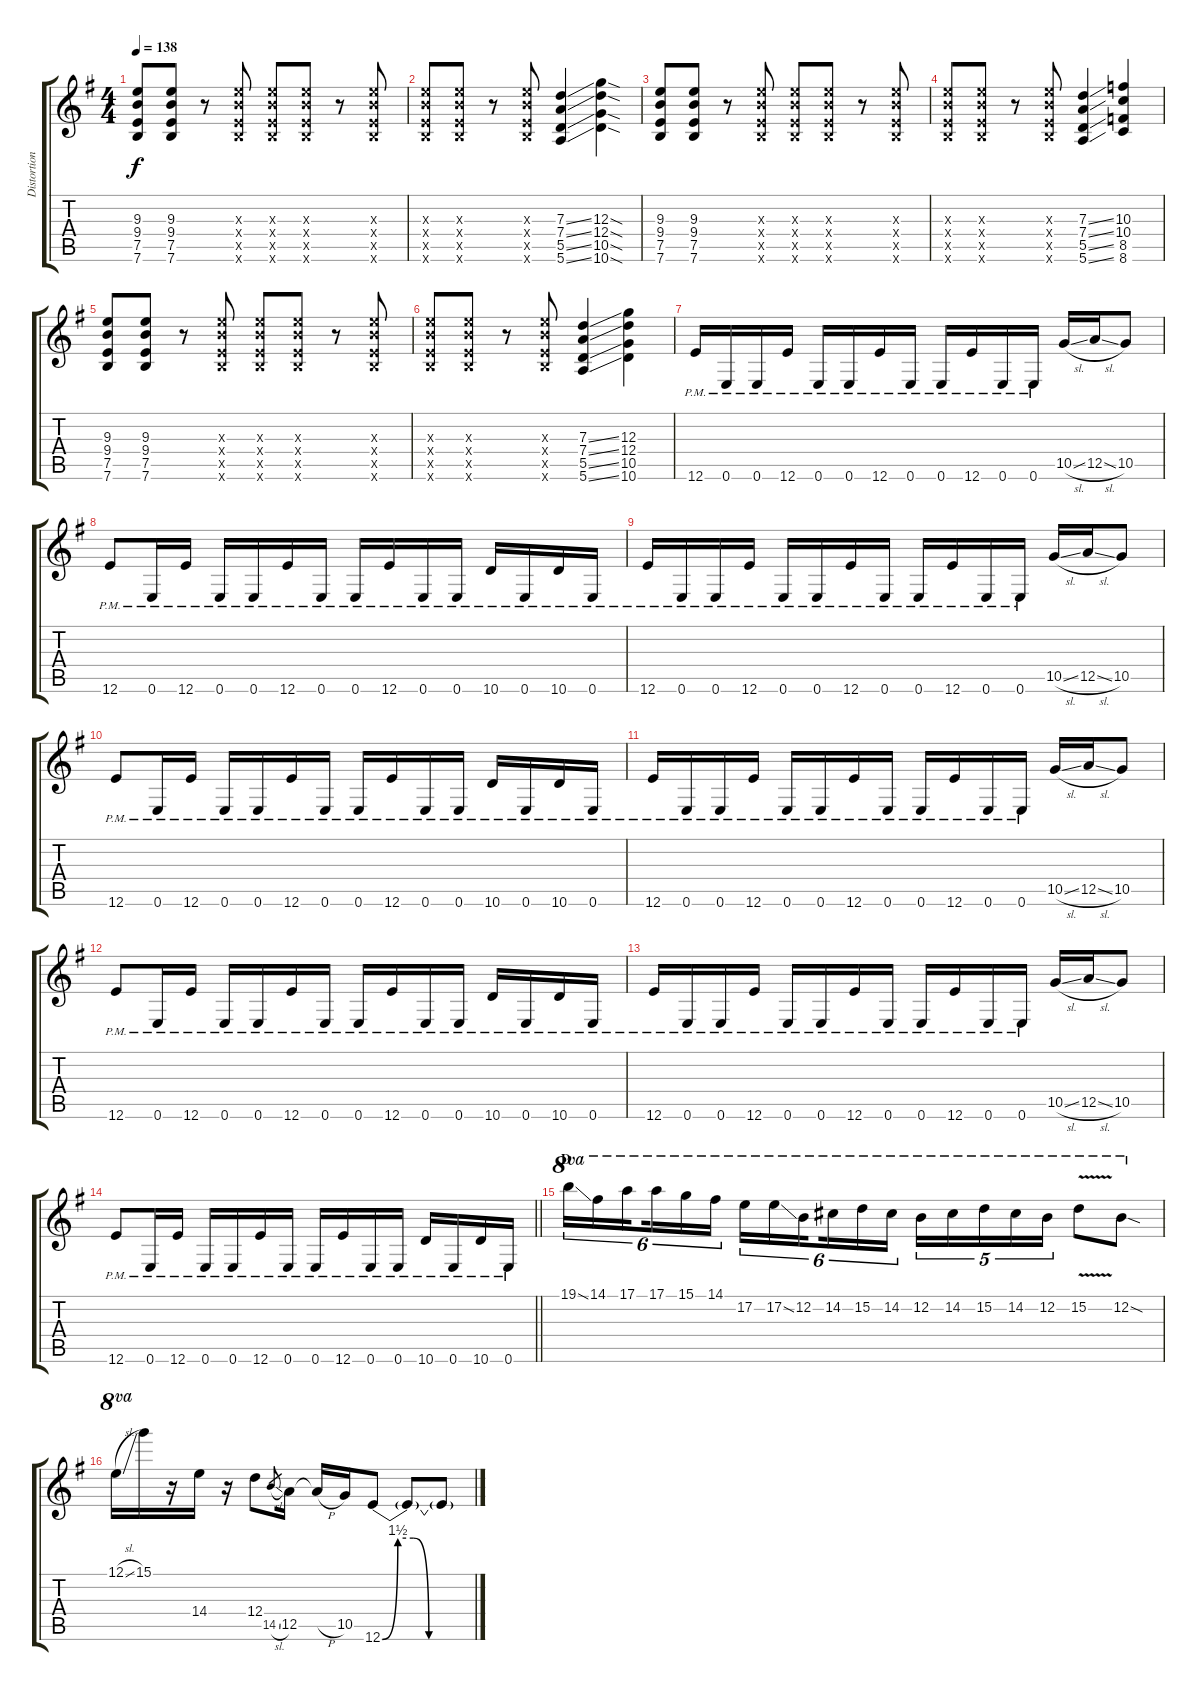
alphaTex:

\track ("Distortion 3" "Distortion") {instrument distortionguitar}
\staff {score tabs}
\tuning (E4 B3 G3 D3 A2 E2) {hide}
\ts (4 4)
\tempo 138
\clef g2
\ks g
(9.3 9.4 7.5 7.6).8{dy f} (9.3 9.4 7.5 7.6).8 r.8 (9.3{x} 9.4{x} 7.5{x} 7.6{x}).8 (9.3{x} 9.4{x} 7.5{x} 7.6{x}).8 (9.3{x} 9.4{x} 7.5{x} 7.6{x}).8 r.8 (9.3{x} 9.4{x} 7.5{x} 7.6{x}).8 |
(9.3{x} 9.4{x} 7.5{x} 7.6{x}).8 (9.3{x} 9.4{x} 7.5{x} 7.6{x}).8 r.8 (9.3{x} 9.4{x} 7.5{x} 7.6{x}).8 (7.3{ss} 7.4{ss} 5.5{ss} 5.6{ss}).4 (12.3{sod} 12.4{sod} 10.5{sod} 10.6{sod}).4 |
(9.3 9.4 7.5 7.6).8 (9.3 9.4 7.5 7.6).8 r.8 (9.3{x} 9.4{x} 7.5{x} 7.6{x}).8 (9.3{x} 9.4{x} 7.5{x} 7.6{x}).8 (9.3{x} 9.4{x} 7.5{x} 7.6{x}).8 r.8 (9.3{x} 9.4{x} 7.5{x} 7.6{x}).8 |
(9.3{x} 9.4{x} 7.5{x} 7.6{x}).8 (9.3{x} 9.4{x} 7.5{x} 7.6{x}).8 r.8 (9.3{x} 9.4{x} 7.5{x} 7.6{x}).8 (7.3{ss} 7.4{ss} 5.5{ss} 5.6{ss}).4 (10.3 10.4 8.5 8.6).4 |
(9.3 9.4 7.5 7.6).8 (9.3 9.4 7.5 7.6).8 r.8 (9.3{x} 9.4{x} 7.5{x} 7.6{x}).8 (9.3{x} 9.4{x} 7.5{x} 7.6{x}).8 (9.3{x} 9.4{x} 7.5{x} 7.6{x}).8 r.8 (9.3{x} 9.4{x} 7.5{x} 7.6{x}).8 |
(9.3{x} 9.4{x} 7.5{x} 7.6{x}).8 (9.3{x} 9.4{x} 7.5{x} 7.6{x}).8 r.8 (9.3{x} 9.4{x} 7.5{x} 7.6{x}).8 (7.3{ss} 7.4{ss} 5.5{ss} 5.6{ss}).4 (12.3 12.4 10.5 10.6).4 |
12.6{pm}.16 0.6{pm}.16 0.6{pm}.16 12.6{pm}.16 0.6{pm}.16 0.6{pm}.16 12.6{pm}.16 0.6{pm}.16 0.6{pm}.16 12.6{pm}.16 0.6{pm}.16 0.6{pm}.16 10.5{sl}.16 12.5{sl}.16 10.5.8 |
12.6{pm}.8 0.6{pm}.16 12.6{pm}.16 0.6{pm}.16 0.6{pm}.16 12.6{pm}.16 0.6{pm}.16 0.6{pm}.16 12.6{pm}.16 0.6{pm}.16 0.6{pm}.16 10.6{pm}.16 0.6{pm}.16 10.6{pm}.16 0.6{pm}.16 |
12.6{pm}.16 0.6{pm}.16 0.6{pm}.16 12.6{pm}.16 0.6{pm}.16 0.6{pm}.16 12.6{pm}.16 0.6{pm}.16 0.6{pm}.16 12.6{pm}.16 0.6{pm}.16 0.6{pm}.16 10.5{sl}.16 12.5{sl}.16 10.5.8 |
12.6{pm}.8 0.6{pm}.16 12.6{pm}.16 0.6{pm}.16 0.6{pm}.16 12.6{pm}.16 0.6{pm}.16 0.6{pm}.16 12.6{pm}.16 0.6{pm}.16 0.6{pm}.16 10.6{pm}.16 0.6{pm}.16 10.6{pm}.16 0.6{pm}.16 |
12.6{pm}.16 0.6{pm}.16 0.6{pm}.16 12.6{pm}.16 0.6{pm}.16 0.6{pm}.16 12.6{pm}.16 0.6{pm}.16 0.6{pm}.16 12.6{pm}.16 0.6{pm}.16 0.6{pm}.16 10.5{sl}.16 12.5{sl}.16 10.5.8 |
12.6{pm}.8 0.6{pm}.16 12.6{pm}.16 0.6{pm}.16 0.6{pm}.16 12.6{pm}.16 0.6{pm}.16 0.6{pm}.16 12.6{pm}.16 0.6{pm}.16 0.6{pm}.16 10.6{pm}.16 0.6{pm}.16 10.6{pm}.16 0.6{pm}.16 |
12.6{pm}.16 0.6{pm}.16 0.6{pm}.16 12.6{pm}.16 0.6{pm}.16 0.6{pm}.16 12.6{pm}.16 0.6{pm}.16 0.6{pm}.16 12.6{pm}.16 0.6{pm}.16 0.6{pm}.16 10.5{sl}.16 12.5{sl}.16 10.5.8 |
\barLineRight lightlight
12.6{pm}.8 0.6{pm}.16 12.6{pm}.16 0.6{pm}.16 0.6{pm}.16 12.6{pm}.16 0.6{pm}.16 0.6{pm}.16 12.6{pm}.16 0.6{pm}.16 0.6{pm}.16 10.6{pm}.16 0.6{pm}.16 10.6{pm}.16 0.6{pm}.16 |
\section ("" "D")
19.1{ss}.16{tu (6 4) ot 8va} 14.1.16{tu (6 4) ot 8va} 17.1.16{tu (6 4) ot 8va beam splitsecondary} 17.1.16{tu (6 4) ot 8va} 15.1.16{tu (6 4) ot 8va} 14.1.16{tu (6 4) ot 8va} 17.2.16{tu (6 4) ot 8va} 17.2{ss}.16{tu (6 4) ot 8va} 12.2.16{tu (6 4) ot 8va beam splitsecondary} 14.2.16{tu (6 4) ot 8va} 15.2.16{tu (6 4) ot 8va} 14.2.16{tu (6 4) ot 8va} 12.2.16{tu (5 4) ot 8va} 14.2.16{tu (5 4) ot 8va} 15.2.16{tu (5 4) ot 8va} 14.2.16{tu (5 4) ot 8va} 12.2.16{tu (5 4) ot 8va} 15.2{v}.8{ot 8va} 12.2{sod}.8{ot 8va} |
12.1{sl}.16{ot 8va} 15.1.16 r.16 14.4.16 r.16 12.4.8 14.5{sl}.8{gr} 12.5.16 12.5{h t}.16 10.5.16 12.6{be (custom 0 0 10 6 20 6 30 0 60 0)}.8 12.6{t}.8 12.6{t}.8
